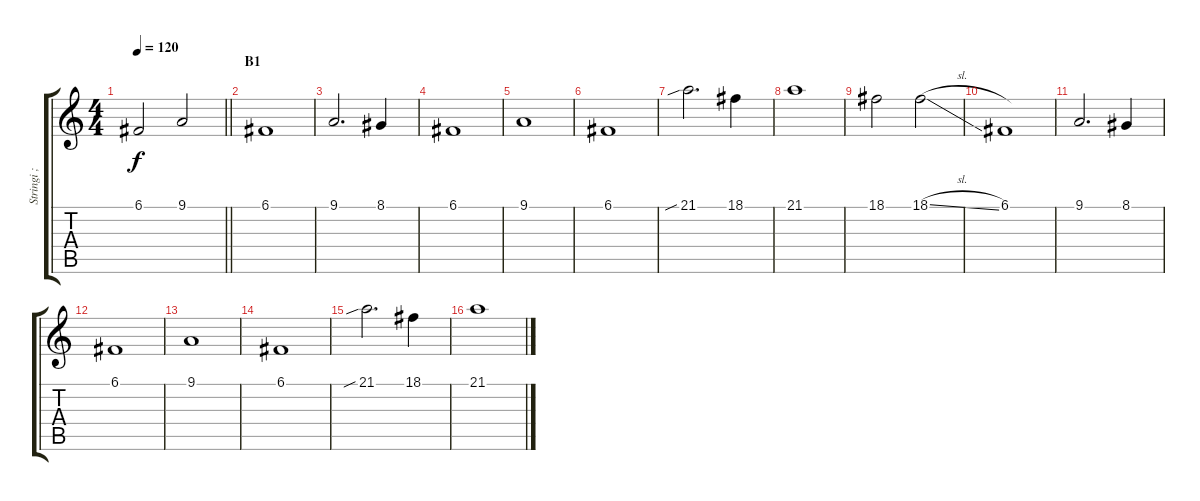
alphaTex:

\track ("Stringi ; o" "Stringi ; ") {instrument pad2warm}
\staff {score tabs}
\tuning (C4 G3 Eb3 Bb2 F2 C2) {hide}
\ts (4 4)
\tempo 120
\clef g2
\barLineRight lightlight
\ks c
6.1.2{dy f} 9.1.2 |
\section ("" "B1")
6.1.1 |
9.1.2{d} 8.1.4 |
6.1.1 |
9.1.1 |
6.1.1 |
21.1{sib}.2{d} 18.1.4 |
21.1.1 |
18.1.2 18.1{sl}.2 |
6.1.1 |
9.1.2{d} 8.1.4 |
6.1.1 |
9.1.1 |
6.1.1 |
21.1{sib}.2{d} 18.1.4 |
21.1.1
